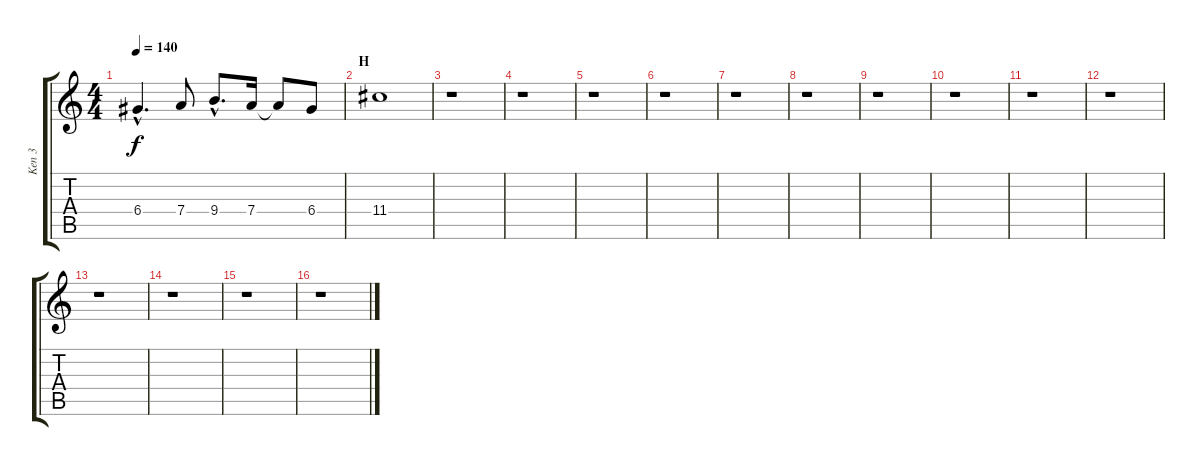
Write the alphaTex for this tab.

\track ("Ken 3" "Ken 3") {instrument distortionguitar}
\staff {score tabs}
\tuning (E4 B3 G3 D3 A2 E2) {hide}
\ts (4 4)
\tempo 140
\clef g2
\ks c
6.4{hac}.4{d dy f} 7.4.8 9.4{hac}.8{d} 7.4.16 7.4{t}.8 6.4.8 |
\section ("" "H")
11.4.1 |
r.1 |
r.1 |
r.1 |
r.1 |
r.1 |
r.1 |
r.1 |
r.1 |
r.1 |
r.1 |
r.1 |
r.1 |
r.1 |
r.1
